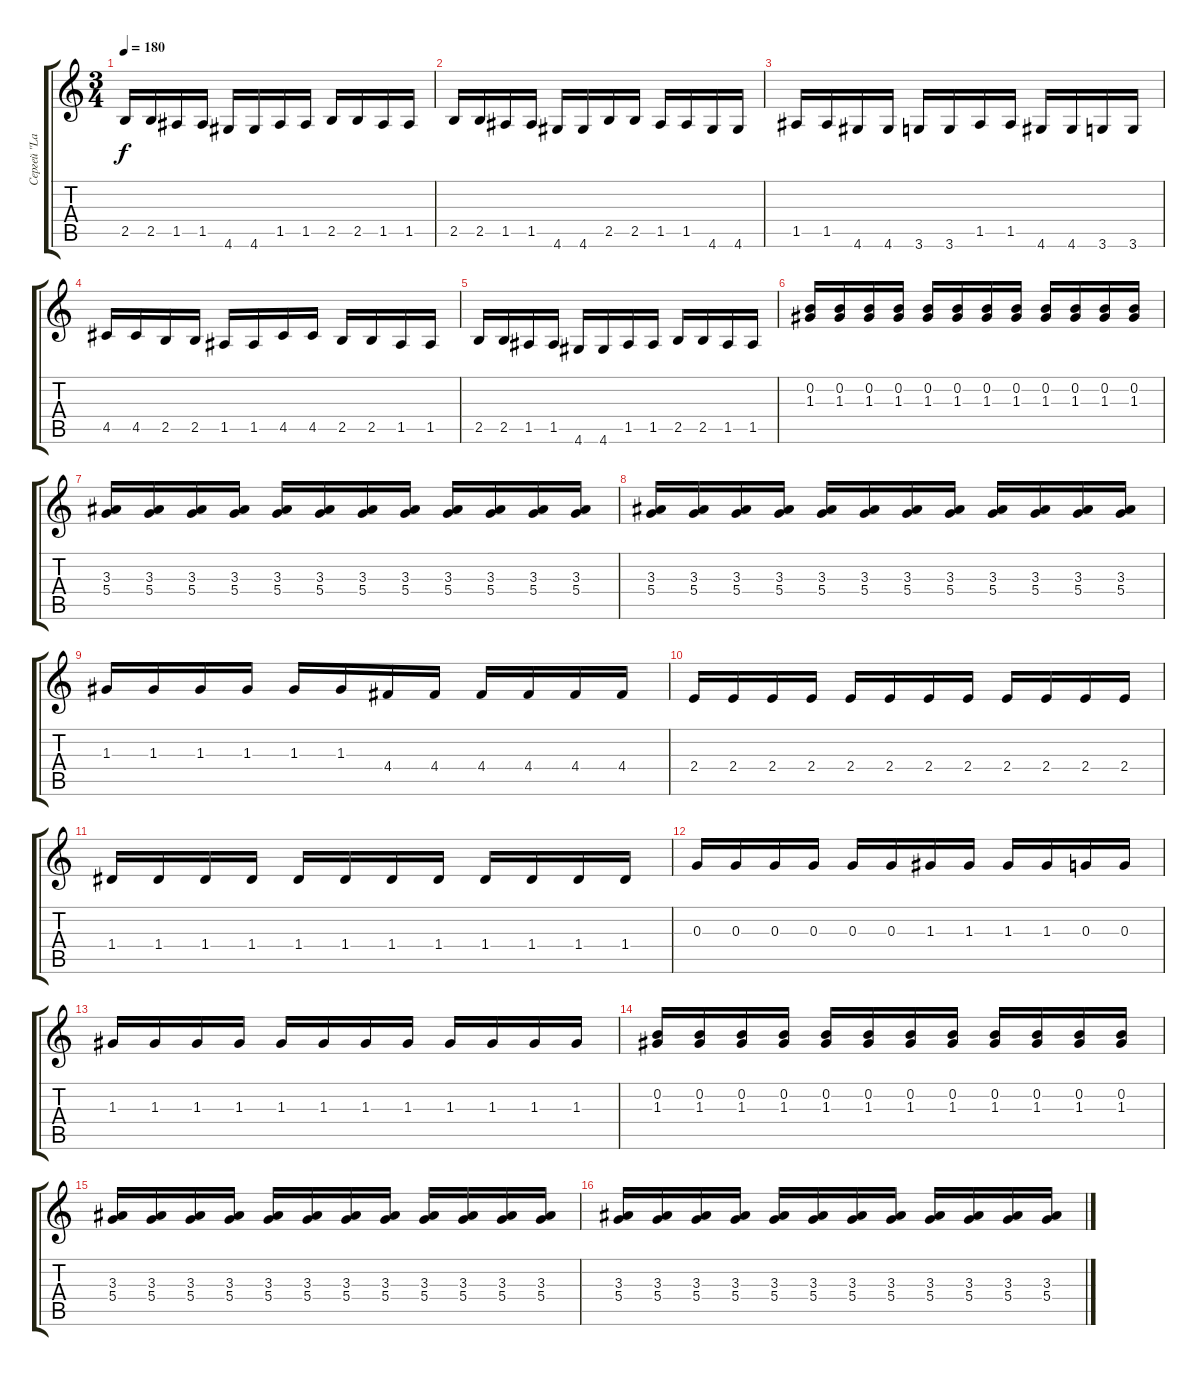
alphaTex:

\track ("Сергей \"Lazar\"" "Сергей \"La") {instrument distortionguitar}
\staff {score tabs}
\tuning (E4 B3 G3 D3 A2 E2) {hide}
\ts (3 4)
\tempo 180
\clef g2
\ks c
2.5.16{dy f} 2.5.16 1.5.16 1.5.16 4.6.16 4.6.16 1.5.16 1.5.16 2.5.16 2.5.16 1.5.16 1.5.16 |
2.5.16 2.5.16 1.5.16 1.5.16 4.6.16 4.6.16 2.5.16 2.5.16 1.5.16 1.5.16 4.6.16 4.6.16 |
1.5.16 1.5.16 4.6.16 4.6.16 3.6.16 3.6.16 1.5.16 1.5.16 4.6.16 4.6.16 3.6.16 3.6.16 |
4.5.16 4.5.16 2.5.16 2.5.16 1.5.16 1.5.16 4.5.16 4.5.16 2.5.16 2.5.16 1.5.16 1.5.16 |
2.5.16 2.5.16 1.5.16 1.5.16 4.6.16 4.6.16 1.5.16 1.5.16 2.5.16 2.5.16 1.5.16 1.5.16 |
(0.2 1.3).16 (0.2 1.3).16 (0.2 1.3).16 (0.2 1.3).16 (0.2 1.3).16 (0.2 1.3).16 (0.2 1.3).16 (0.2 1.3).16 (0.2 1.3).16 (0.2 1.3).16 (0.2 1.3).16 (0.2 1.3).16 |
(3.3 5.4).16 (3.3 5.4).16 (3.3 5.4).16 (3.3 5.4).16 (3.3 5.4).16 (3.3 5.4).16 (3.3 5.4).16 (3.3 5.4).16 (3.3 5.4).16 (3.3 5.4).16 (3.3 5.4).16 (3.3 5.4).16 |
(3.3 5.4).16 (3.3 5.4).16 (3.3 5.4).16 (3.3 5.4).16 (3.3 5.4).16 (3.3 5.4).16 (3.3 5.4).16 (3.3 5.4).16 (3.3 5.4).16 (3.3 5.4).16 (3.3 5.4).16 (3.3 5.4).16 |
1.3.16 1.3.16 1.3.16 1.3.16 1.3.16 1.3.16 4.4.16 4.4.16 4.4.16 4.4.16 4.4.16 4.4.16 |
2.4.16 2.4.16 2.4.16 2.4.16 2.4.16 2.4.16 2.4.16 2.4.16 2.4.16 2.4.16 2.4.16 2.4.16 |
1.4.16 1.4.16 1.4.16 1.4.16 1.4.16 1.4.16 1.4.16 1.4.16 1.4.16 1.4.16 1.4.16 1.4.16 |
0.3.16 0.3.16 0.3.16 0.3.16 0.3.16 0.3.16 1.3.16 1.3.16 1.3.16 1.3.16 0.3.16 0.3.16 |
1.3.16 1.3.16 1.3.16 1.3.16 1.3.16 1.3.16 1.3.16 1.3.16 1.3.16 1.3.16 1.3.16 1.3.16 |
(0.2 1.3).16 (0.2 1.3).16 (0.2 1.3).16 (0.2 1.3).16 (0.2 1.3).16 (0.2 1.3).16 (0.2 1.3).16 (0.2 1.3).16 (0.2 1.3).16 (0.2 1.3).16 (0.2 1.3).16 (0.2 1.3).16 |
(3.3 5.4).16 (3.3 5.4).16 (3.3 5.4).16 (3.3 5.4).16 (3.3 5.4).16 (3.3 5.4).16 (3.3 5.4).16 (3.3 5.4).16 (3.3 5.4).16 (3.3 5.4).16 (3.3 5.4).16 (3.3 5.4).16 |
(3.3 5.4).16 (3.3 5.4).16 (3.3 5.4).16 (3.3 5.4).16 (3.3 5.4).16 (3.3 5.4).16 (3.3 5.4).16 (3.3 5.4).16 (3.3 5.4).16 (3.3 5.4).16 (3.3 5.4).16 (3.3 5.4).16
